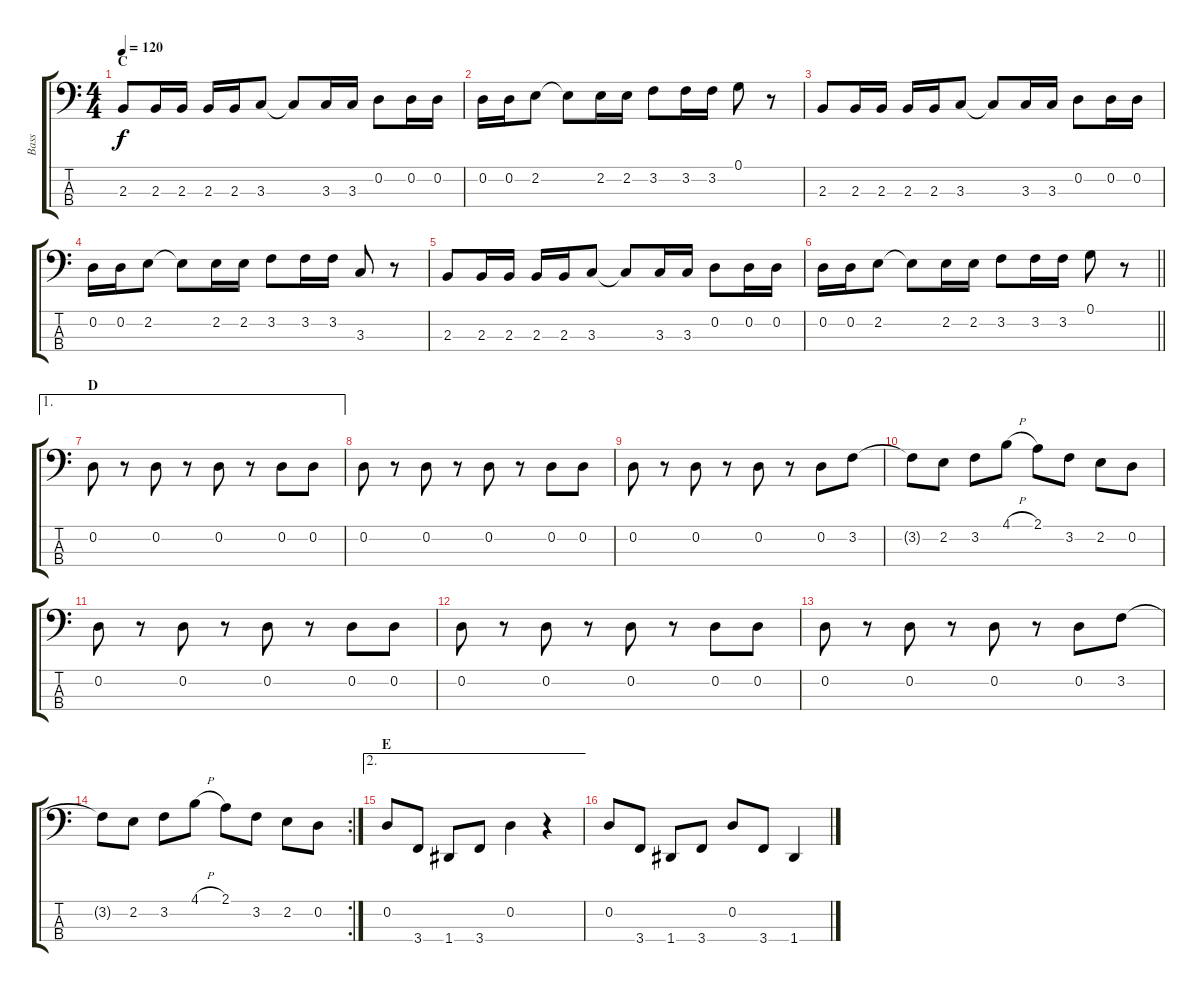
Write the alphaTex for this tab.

\track ("Bass" "Bass") {instrument acousticguitarnylon}
\staff {score tabs}
\tuning (G2 D2 A1 D1) {hide}
\ts (4 4)
\section ("" "C")
\tempo 120
\clef f4
\ks c
2.3.8{dy f} 2.3.16 2.3.16 2.3.16 2.3.16 3.3.8 3.3{t}.8 3.3.16 3.3.16 0.2.8 0.2.16 0.2.16 |
0.2.16 0.2.16 2.2.8 2.2{t}.8 2.2.16 2.2.16 3.2.8 3.2.16 3.2.16 0.1.8 r.8 |
2.3.8 2.3.16 2.3.16 2.3.16 2.3.16 3.3.8 3.3{t}.8 3.3.16 3.3.16 0.2.8 0.2.16 0.2.16 |
0.2.16 0.2.16 2.2.8 2.2{t}.8 2.2.16 2.2.16 3.2.8 3.2.16 3.2.16 3.3.8 r.8 |
2.3.8 2.3.16 2.3.16 2.3.16 2.3.16 3.3.8 3.3{t}.8 3.3.16 3.3.16 0.2.8 0.2.16 0.2.16 |
\barLineRight lightlight
0.2.16 0.2.16 2.2.8 2.2{t}.8 2.2.16 2.2.16 3.2.8 3.2.16 3.2.16 0.1.8 r.8 |
\ae 1
\section ("" "D")
0.2.8 r.8 0.2.8 r.8 0.2.8 r.8 0.2.8 0.2.8 |
0.2.8 r.8 0.2.8 r.8 0.2.8 r.8 0.2.8 0.2.8 |
0.2.8 r.8 0.2.8 r.8 0.2.8 r.8 0.2.8 3.2.8 |
3.2{t}.8 2.2.8 3.2.8 4.1{h}.8 2.1.8 3.2.8 2.2.8 0.2.8 |
0.2.8 r.8 0.2.8 r.8 0.2.8 r.8 0.2.8 0.2.8 |
0.2.8 r.8 0.2.8 r.8 0.2.8 r.8 0.2.8 0.2.8 |
0.2.8 r.8 0.2.8 r.8 0.2.8 r.8 0.2.8 3.2.8 |
\rc 2
3.2{t}.8 2.2.8 3.2.8 4.1{h}.8 2.1.8 3.2.8 2.2.8 0.2.8 |
\ae 2
\section ("" "E")
0.2.8 3.4.8 1.4.8 3.4.8 0.2.4 r.4 |
0.2.8 3.4.8 1.4.8 3.4.8 0.2.8 3.4.8 1.4.4
